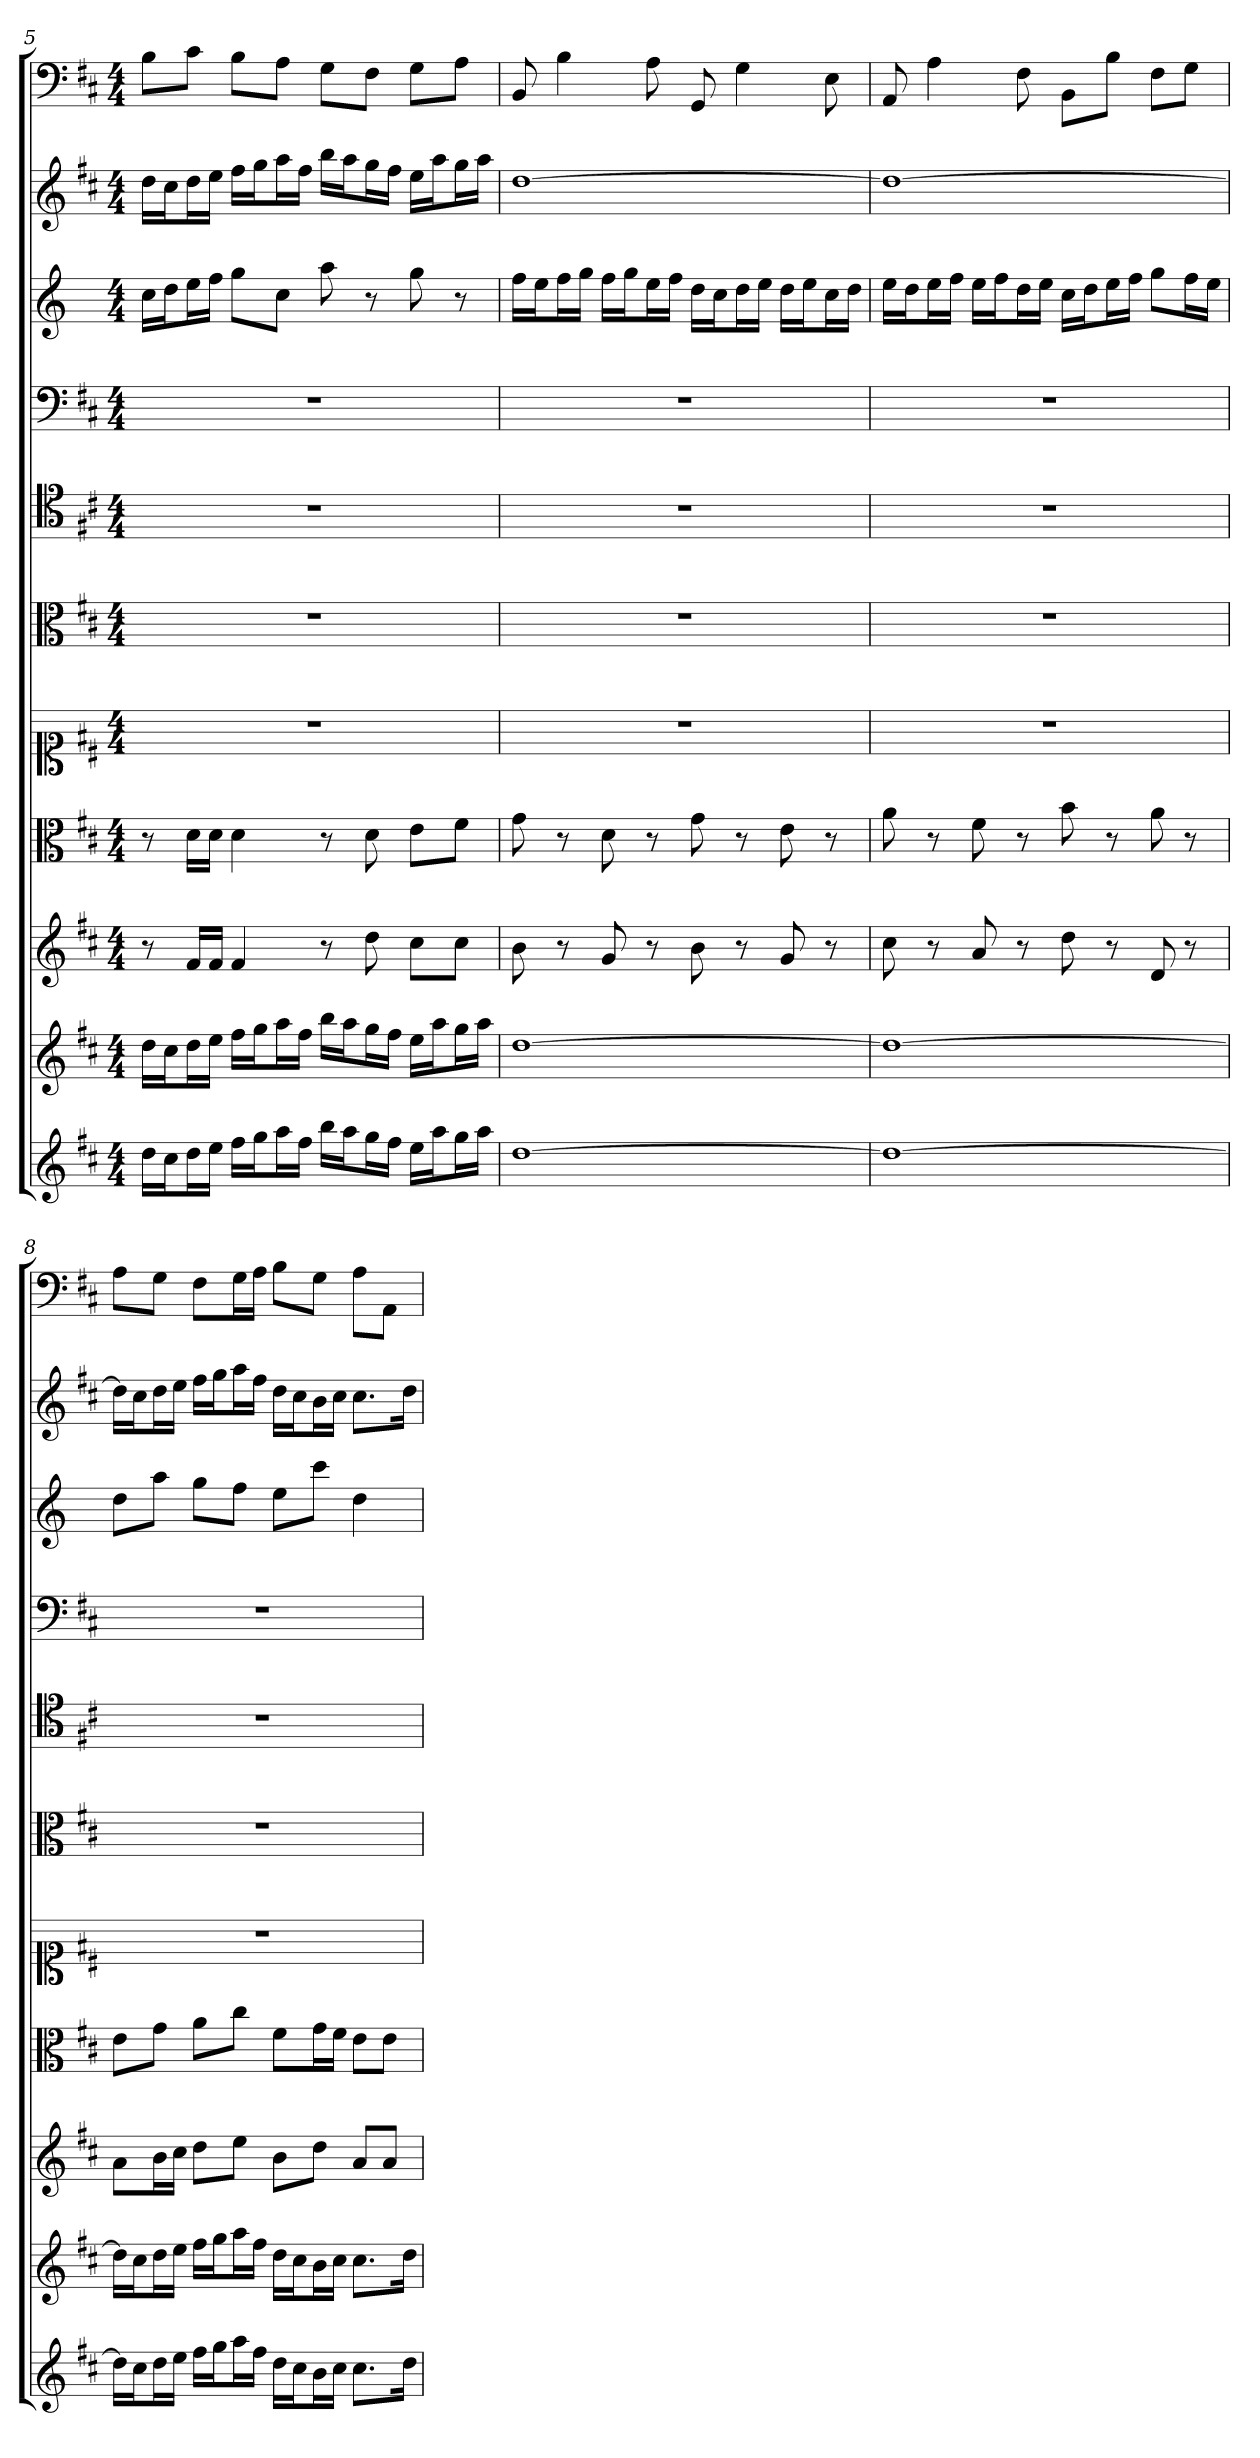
**kern	**kern	**kern	**kern	**kern	**kern	**kern	**kern	**kern	**kern	**kern
*part11	*part10	*part9	*part8	*part7	*part6	*part5	*part4	*part3	*part2	*part1
*staff11	*staff10	*staff9	*staff8	*staff7	*staff6	*staff5	*staff4	*staff3	*staff2	*staff1
*	*	*	*clefC3	*clefC1	*clefC3	*clefC4	*clefF4	*	*	*clefF4
*k[f#c#]	*k[f#c#]	*k[f#c#]	*k[f#c#]	*k[f#c#]	*k[f#c#]	*k[f#c#]	*k[f#c#]	*k[]	*k[f#c#]	*k[f#c#]
*D:	*D:	*D:	*D:	*D:	*D:	*D:	*D:	*	*D:	*D:
*M4/4	*M4/4	*M4/4	*M4/4	*M4/4	*M4/4	*M4/4	*M4/4	*M4/4	*M4/4	*M4/4
=5	=5	=5	=5	=5	=5	=5	=5	=5	=5	=5
16ddLL	16ddLL	8r	8r	1r	1r	1r	1r	16ccLL	16ddLL	8B\L
16cc#J	16cc#J	.	.	.	.	.	.	16ddJ	16cc#J	.
16ddL	16ddL	16f#LL	16d\LL	.	.	.	.	16eeL	16ddL	8c#\J
16eeJJ	16eeJJ	16f#JJ	16d\JJ	.	.	.	.	16ffJJ	16eeJJ	.
16ff#LL	16ff#LL	4f#	4d	.	.	.	.	8ggL	16ff#LL	8B\L
16ggJ	16ggJ	.	.	.	.	.	.	.	16ggJ	.
16aaL	16aaL	.	.	.	.	.	.	8ccJ	16aaL	8A\J
16ff#JJ	16ff#JJ	.	.	.	.	.	.	.	16ff#JJ	.
16bbLL	16bbLL	8r	8r	.	.	.	.	8aa	16bbLL	8G\L
16aaJ	16aaJ	.	.	.	.	.	.	.	16aaJ	.
16ggL	16ggL	8dd	8d	.	.	.	.	8r	16ggL	8F#\J
16ff#JJ	16ff#JJ	.	.	.	.	.	.	.	16ff#JJ	.
16eeLL	16eeLL	8cc#L	8e\L	.	.	.	.	8gg	16eeLL	8G\L
16aaJ	16aaJ	.	.	.	.	.	.	.	16aaJ	.
16ggL	16ggL	8cc#J	8f#\J	.	.	.	.	8r	16ggL	8A\J
16aaJJ	16aaJJ	.	.	.	.	.	.	.	16aaJJ	.
=6	=6	=6	=6	=6	=6	=6	=6	=6	=6	=6
[1dd	[1dd	8b	8g	1r	1r	1r	1r	16ffLL	[1dd	8BB
.	.	.	.	.	.	.	.	16eeJ	.	.
.	.	8r	8r	.	.	.	.	16ffL	.	4B
.	.	.	.	.	.	.	.	16ggJJ	.	.
.	.	8g	8d	.	.	.	.	16ffLL	.	.
.	.	.	.	.	.	.	.	16ggJ	.	.
.	.	8r	8r	.	.	.	.	16eeL	.	8A
.	.	.	.	.	.	.	.	16ffJJ	.	.
.	.	8b	8g	.	.	.	.	16ddLL	.	8GG
.	.	.	.	.	.	.	.	16ccJ	.	.
.	.	8r	8r	.	.	.	.	16ddL	.	4G
.	.	.	.	.	.	.	.	16eeJJ	.	.
.	.	8g	8e	.	.	.	.	16ddLL	.	.
.	.	.	.	.	.	.	.	16eeJ	.	.
.	.	8r	8r	.	.	.	.	16ccL	.	8E
.	.	.	.	.	.	.	.	16ddJJ	.	.
=7	=7	=7	=7	=7	=7	=7	=7	=7	=7	=7
1dd_	1dd_	8cc#	8a	1r	1r	1r	1r	16eeLL	1dd_	8AA
.	.	.	.	.	.	.	.	16ddJ	.	.
.	.	8r	8r	.	.	.	.	16eeL	.	4A
.	.	.	.	.	.	.	.	16ffJJ	.	.
.	.	8a	8f#	.	.	.	.	16eeLL	.	.
.	.	.	.	.	.	.	.	16ffJ	.	.
.	.	8r	8r	.	.	.	.	16ddL	.	8F#
.	.	.	.	.	.	.	.	16eeJJ	.	.
.	.	8dd	8b	.	.	.	.	16ccLL	.	8BB\L
.	.	.	.	.	.	.	.	16ddJ	.	.
.	.	8r	8r	.	.	.	.	16eeL	.	8B\J
.	.	.	.	.	.	.	.	16ffJJ	.	.
.	.	8d	8a	.	.	.	.	8ggL	.	8F#\L
.	.	8r	8r	.	.	.	.	16ffL	.	8G\J
.	.	.	.	.	.	.	.	16eeJJ	.	.
=8	=8	=8	=8	=8	=8	=8	=8	=8	=8	=8
16ddLL]	16ddLL]	8aL	8e\L	1r	1r	1r	1r	8ddL	16ddLL]	8A\L
16cc#J	16cc#J	.	.	.	.	.	.	.	16cc#J	.
16ddL	16ddL	16bL	8g\J	.	.	.	.	8aaJ	16ddL	8G\J
16eeJJ	16eeJJ	16cc#JJ	.	.	.	.	.	.	16eeJJ	.
16ff#LL	16ff#LL	8ddL	8a\L	.	.	.	.	8ggL	16ff#LL	8F#\L
16ggJ	16ggJ	.	.	.	.	.	.	.	16ggJ	.
16aaL	16aaL	8eeJ	8cc#\J	.	.	.	.	8ffJ	16aaL	16G\L
16ff#JJ	16ff#JJ	.	.	.	.	.	.	.	16ff#JJ	16A\JJ
16ddLL	16ddLL	8bL	8f#\L	.	.	.	.	8eeL	16ddLL	8B\L
16cc#J	16cc#J	.	.	.	.	.	.	.	16cc#J	.
16bL	16bL	8ddJ	16g\L	.	.	.	.	8cccJ	16bL	8G\J
16cc#JJ	16cc#JJ	.	16f#\JJ	.	.	.	.	.	16cc#JJ	.
8.cc#L	8.cc#L	8aL	8e\L	.	.	.	.	4dd	8.cc#L	8A\L
.	.	8aJ	8e\J	.	.	.	.	.	.	8AA\J
16ddJk	16ddJk	.	.	.	.	.	.	.	16ddJk	.
=	=	=	=	=	=	=	=	=	=	=
*-	*-	*-	*-	*-	*-	*-	*-	*-	*-	*-
